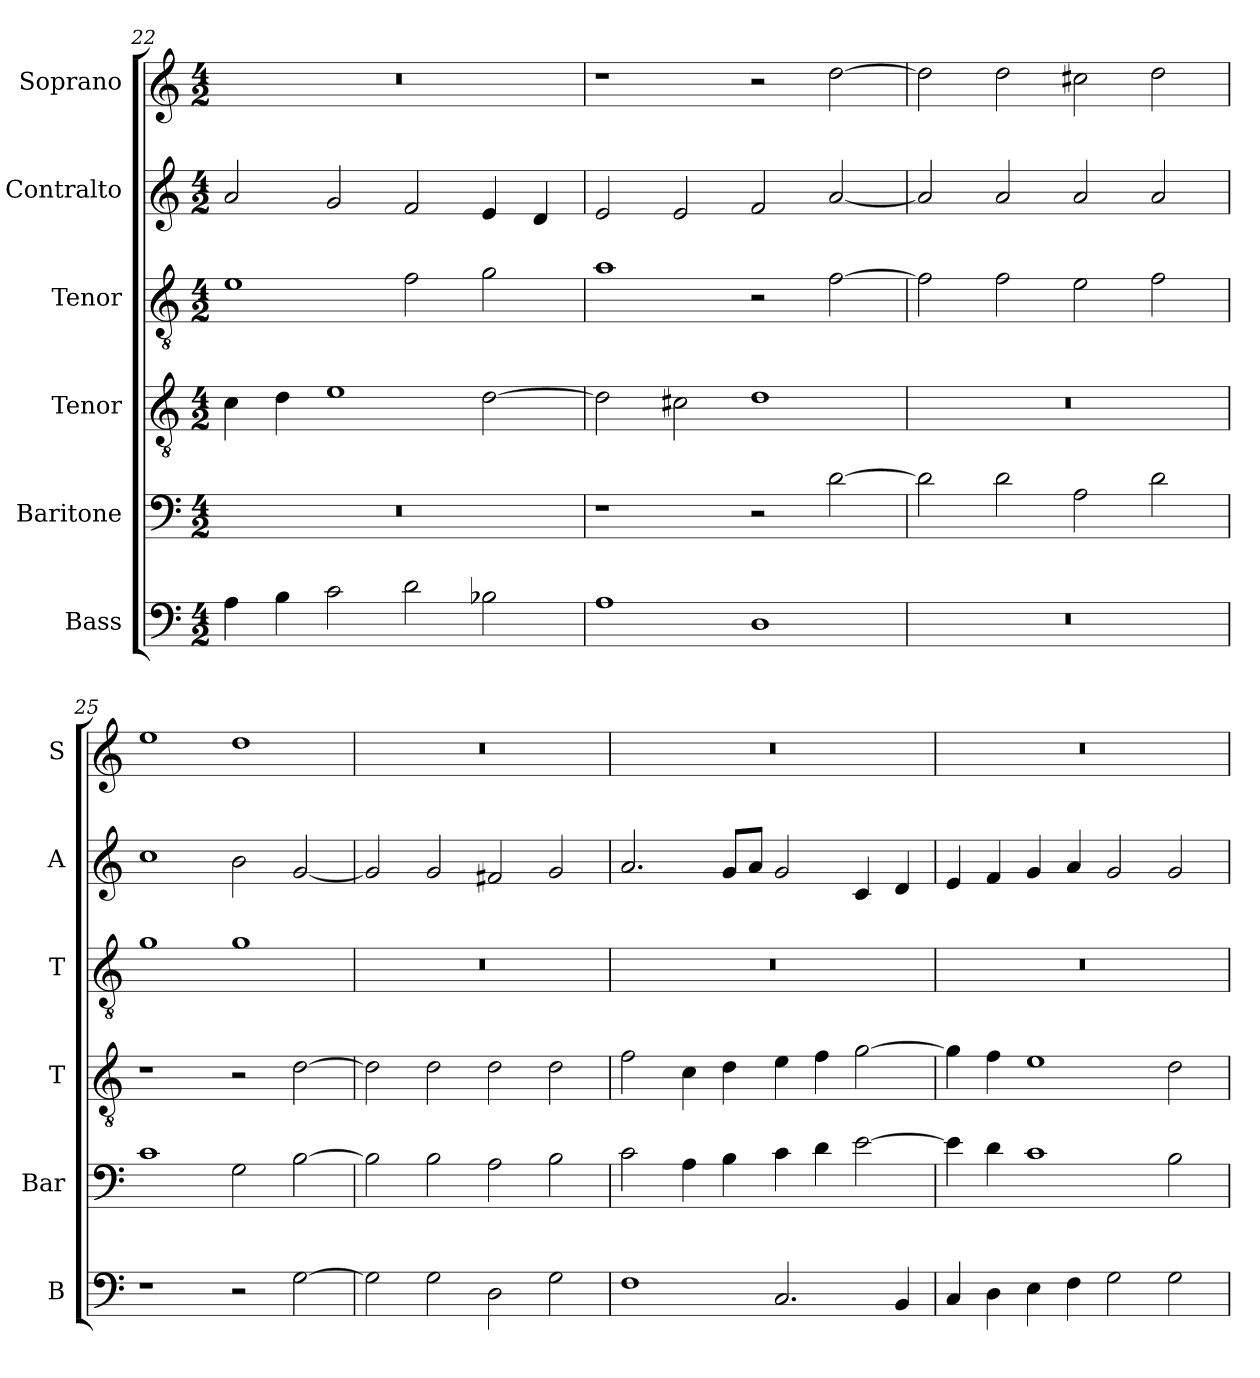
**kern	**kern	**kern	**kern	**kern	**kern
*part6	*part5	*part4	*part3	*part2	*part1
*staff6	*staff5	*staff4	*staff3	*staff2	*staff1
*I"Bass	*I"Baritone	*I"Tenor	*I"Tenor	*I"Contralto	*I"Soprano
*I'B	*I'Bar	*I'T	*I'T	*I'A	*I'S
*clefF4	*clefF4	*clefGv2	*clefGv2	*clefG2	*clefG2
*k[]	*k[]	*k[]	*k[]	*k[]	*k[]
*G:mix	*G:mix	*G:mix	*G:mix	*G:mix	*G:mix
*M4/2	*M4/2	*M4/2	*M4/2	*M4/2	*M4/2
=22	=22	=22	=22	=22	=22
4A	0r	4c	1e	2a	0r
4B	.	4d	.	.	.
2c	.	1e	.	2g	.
2d	.	.	2f	2f	.
2B-X	.	[2d	2g	4e	.
.	.	.	.	4d	.
=23	=23	=23	=23	=23	=23
1A	1r	2d]	1a	2e	1r
.	.	2c#X	.	2e	.
1D	2r	1d	2r	2f	2r
.	[2d	.	[2f	[2a	[2dd
=24	=24	=24	=24	=24	=24
0r	2d]	0r	2f]	2a]	2dd]
.	2d	.	2f	2a	2dd
.	2A	.	2e	2a	2cc#X
.	2d	.	2f	2a	2dd
=25	=25	=25	=25	=25	=25
1r	1c	1r	1g	1cc	1ee
2r	2G	2r	1g	2b	1dd
[2G	[2B	[2d	.	[2g	.
=26	=26	=26	=26	=26	=26
2G]	2B]	2d]	0r	2g]	0r
2G	2B	2d	.	2g	.
2D	2A	2d	.	2f#X	.
2G	2B	2d	.	2g	.
=27	=27	=27	=27	=27	=27
1F	2c	2f	0r	2.a	0r
.	4A	4c	.	.	.
.	4B	4d	.	8g/L	.
.	.	.	.	8a/J	.
2.C	4c	4e	.	2g	.
.	4d	4f	.	.	.
.	[2e	[2g	.	4c	.
4BB	.	.	.	4d	.
=28	=28	=28	=28	=28	=28
4C	4e]	4g]	0r	4e	0r
4D	4d	4f	.	4f	.
4E	1c	1e	.	4g	.
4F	.	.	.	4a	.
2G	.	.	.	2g	.
2G	2B	2d	.	2g	.
=	=	=	=	=	=
*-	*-	*-	*-	*-	*-
